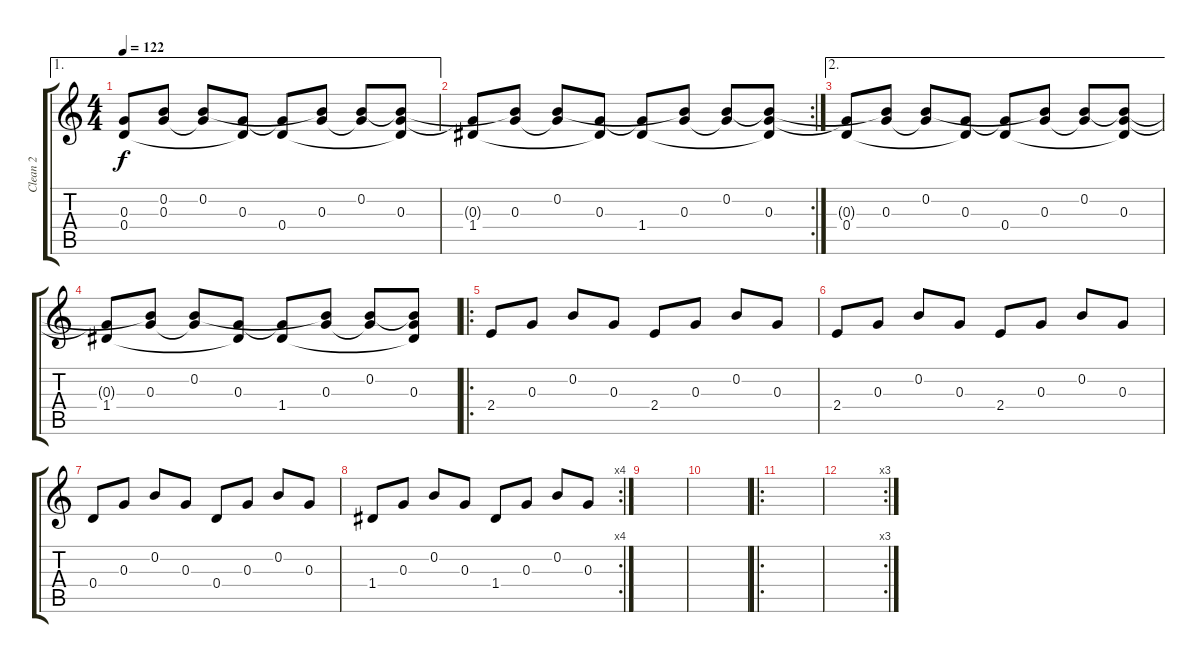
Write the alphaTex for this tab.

\track ("Clean 2" "Clean 2") {instrument electricguitarclean}
\staff {score tabs}
\tuning (E4 B3 G3 D3 A2 E2) {hide}
\ae 1
\ts (4 4)
\tempo 122
\clef g2
\ks c
(0.3{t} 0.4).8{dy f} (0.2{t} 0.3).8 (0.2 0.3{t}).8 (0.3 0.4{t}).8 (0.3{t} 0.4).8 (0.2{t} 0.3).8 (0.2 0.3{t}).8 (0.2{t} 0.3 0.4{t}).8 |
\rc 2
(0.3{t} 1.4).8 (0.2{t} 0.3).8 (0.2 0.3{t}).8 (0.3 1.4{t}).8 (0.3{t} 1.4).8 (0.2{t} 0.3).8 (0.2 0.3{t}).8 (0.2{t} 0.3 1.4{t}).8 |
\ae 2
(0.3{t} 0.4).8 (0.2{t} 0.3).8 (0.2 0.3{t}).8 (0.3 0.4{t}).8 (0.3{t} 0.4).8 (0.2{t} 0.3).8 (0.2 0.3{t}).8 (0.2{t} 0.3 0.4{t}).8 |
(0.3{t} 1.4).8 (0.2{t} 0.3).8 (0.2 0.3{t}).8 (0.3 1.4{t}).8 (0.3{t} 1.4).8 (0.2{t} 0.3).8 (0.2 0.3{t}).8 (0.2{t} 0.3 1.4{t}).8 |
\ro
2.4.8 0.3.8 0.2.8 0.3.8 2.4.8 0.3.8 0.2.8 0.3.8 |
2.4.8 0.3.8 0.2.8 0.3.8 2.4.8 0.3.8 0.2.8 0.3.8 |
0.4.8 0.3.8 0.2.8 0.3.8 0.4.8 0.3.8 0.2.8 0.3.8 |
\rc 4
1.4.8 0.3.8 0.2.8 0.3.8 1.4.8 0.3.8 0.2.8 0.3.8 |
|
|
\ro
|
\rc 3
